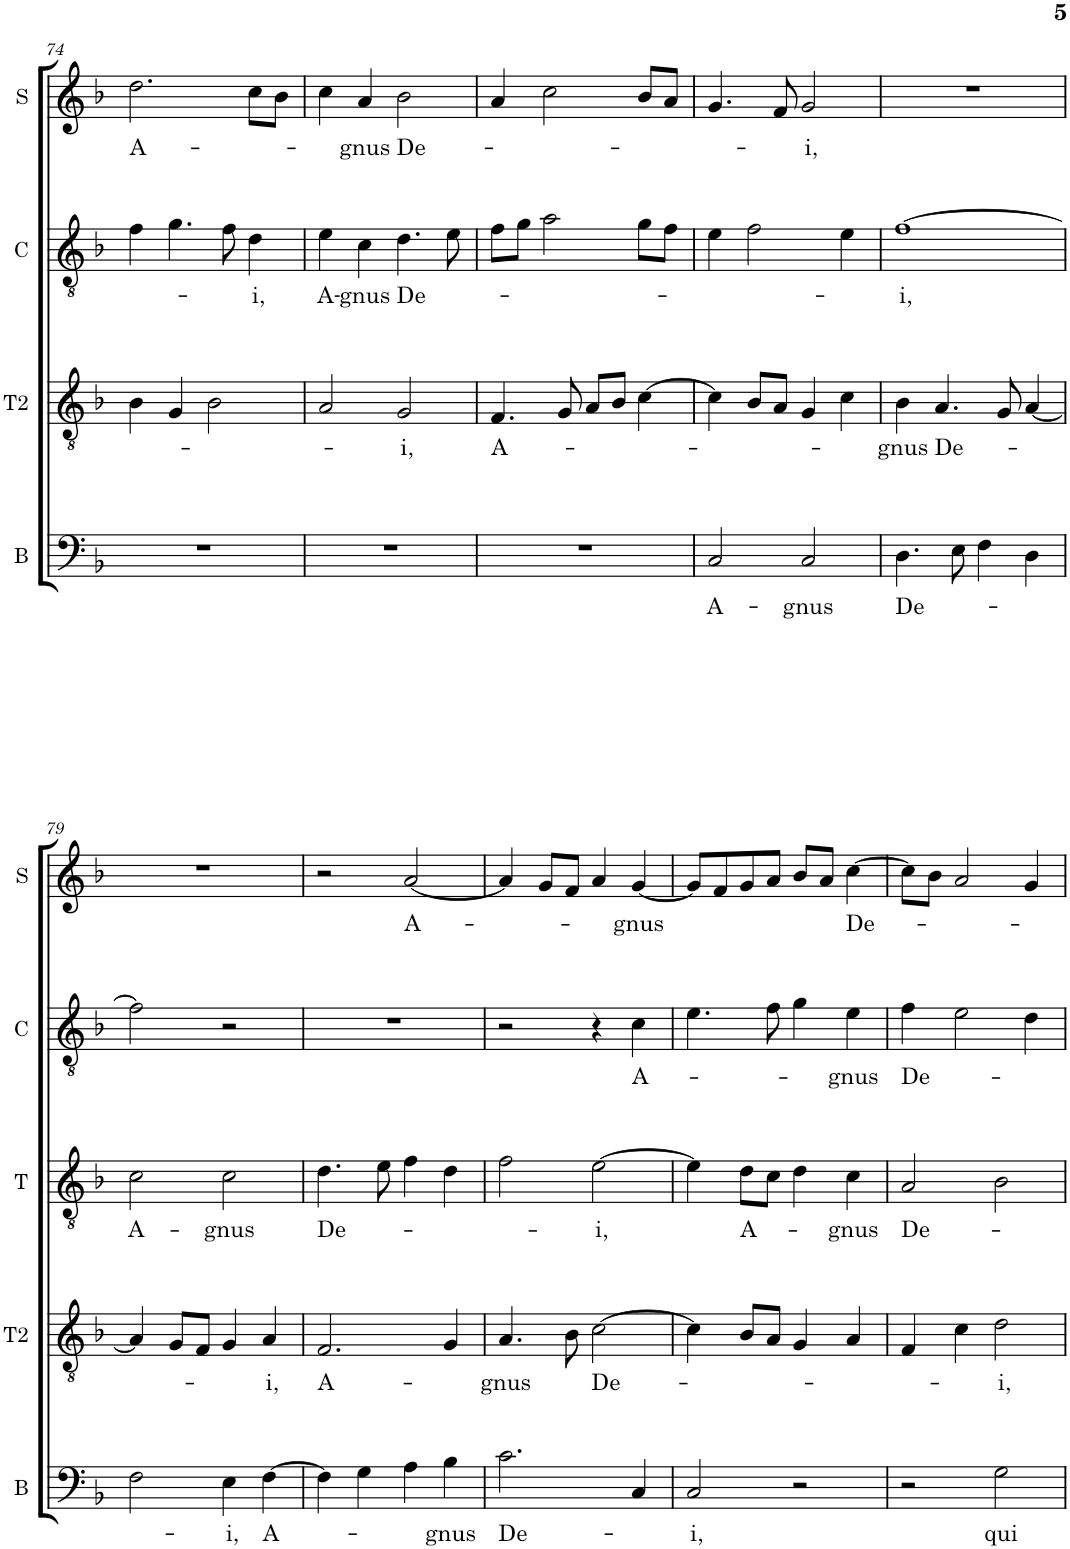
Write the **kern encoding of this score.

**kern	**text	**kern	**text	**kern	**text	**kern	**text	**kern	**text
*part5	*part5	*part4	*part4	*part3	*part3	*part2	*part2	*part1	*part1
*staff5	*staff5	*staff4	*staff4	*staff3	*staff3	*staff2	*staff2	*staff1	*staff1
*I"B	*	*I"T2	*	*I"T	*	*I"C	*	*I"S	*
*I'B	*	*I'T2	*	*I'T	*	*I'C	*	*I'S	*
!!LO:PB:g=z
*clefF4	*	*clefGv2	*	*clefGv2	*	*clefGv2	*	*clefG2	*
*	*	*Trd4c7	*	*	*	*	*	*	*
*k[b-]	*	*k[b-]	*	*k[b-]	*	*k[b-]	*	*k[b-]	*
*M2/2	*	*M2/2	*	*M2/2	*	*M2/2	*	*M2/2	*
*met(c|)	*	*met(c|)	*	*met(c|)	*	*met(c|)	*	*met(c|)	*
=74	=74	=74	=74	=74	=74	=74	=74	=74	=74
!	!	!	!	!	!	!	!	!	!LO:LY:b
1r	.	4B-\	.	1r	.	4f\	.	2.dd\	A-
.	.	4G/	.	.	.	4.g\	.	.	.
.	.	2B-\	.	.	.	.	.	.	.
.	.	.	.	.	.	8f\	.	.	.
!	!	!	!	!	!	!	!LO:LY:b	!	!
.	.	.	.	.	.	4d\	-i,	8cc\L	.
.	.	.	.	.	.	.	.	8b-\J	.
=75	=75	=75	=75	=75	=75	=75	=75	=75	=75
!	!	!	!	!	!	!	!LO:LY:b	!	!
1r	.	2A/	.	1r	.	4e\	A-	4cc\	.
!	!	!	!	!	!	!	!LO:LY:b	!	!LO:LY:b
.	.	.	.	.	.	4c\	-gnus	4a/	-gnus
!	!	!	!LO:LY:b	!	!	!	!LO:LY:b	!	!LO:LY:b
.	.	2G/	-i,	.	.	4.d\	De-	2b-\	De-
.	.	.	.	.	.	8e\	.	.	.
=76	=76	=76	=76	=76	=76	=76	=76	=76	=76
!	!	!	!LO:LY:b	!	!	!	!	!	!
1r	.	4.F/	A-	1r	.	8f\L	.	4a/	.
.	.	.	.	.	.	8g\J	.	.	.
.	.	.	.	.	.	2a\	.	2cc\	.
.	.	8G/	.	.	.	.	.	.	.
.	.	8A/L	.	.	.	.	.	.	.
.	.	8B-/J	.	.	.	.	.	.	.
.	.	[4c\	.	.	.	8g\L	.	8b-/L	.
.	.	.	.	.	.	8f\J	.	8a/J	.
=77	=77	=77	=77	=77	=77	=77	=77	=77	=77
!	!LO:LY:b	!	!	!	!	!	!	!	!
2C/	A-	4c\]	.	1r	.	4e\	.	4.g/	.
.	.	8B-/L	.	.	.	2f\	.	.	.
.	.	8A/J	.	.	.	.	.	8f/	.
!	!LO:LY:b	!	!	!	!	!	!	!	!LO:LY:b
2C/	-gnus	4G/	.	.	.	.	.	2g/	-i,
.	.	4c\	.	.	.	4e\	.	.	.
=78	=78	=78	=78	=78	=78	=78	=78	=78	=78
!	!LO:LY:b	!	!LO:LY:b	!	!	!	!LO:LY:b	!	!
4.D\	De-	4B-\	-gnus	1r	.	[1f	-i,	1r	.
!	!	!	!LO:LY:b	!	!	!	!	!	!
.	.	4.A/	De-	.	.	.	.	.	.
8E\	.	.	.	.	.	.	.	.	.
4F\	.	.	.	.	.	.	.	.	.
.	.	8G/	.	.	.	.	.	.	.
4D\	.	[4A/	.	.	.	.	.	.	.
!!LO:LB:g=z
=79	=79	=79	=79	=79	=79	=79	=79	=79	=79
!	!	!	!	!	!LO:LY:b	!	!	!	!
2F\	.	4A/]	.	2c\	A-	2f\]	.	1r	.
.	.	8G/L	.	.	.	.	.	.	.
.	.	8F/J	.	.	.	.	.	.	.
!	!LO:LY:b	!	!	!	!LO:LY:b	!	!	!	!
4E\	-i,	4G/	.	2c\	-gnus	2r	.	.	.
!	!LO:LY:b	!	!LO:LY:b	!	!	!	!	!	!
[4F\	A-	4A/	-i,	.	.	.	.	.	.
=80	=80	=80	=80	=80	=80	=80	=80	=80	=80
!	!	!	!LO:LY:b	!	!LO:LY:b	!	!	!	!
4F\]	.	2.F/	A-	4.d\	De-	1r	.	2r	.
4G\	.	.	.	.	.	.	.	.	.
.	.	.	.	8e\	.	.	.	.	.
!	!	!	!	!	!	!	!	!	!LO:LY:b
4A\	.	.	.	4f\	.	.	.	[2a/	A-
!	!LO:LY:b	!	!	!	!	!	!	!	!
4B-\	-gnus	4G/	.	4d\	.	.	.	.	.
=81	=81	=81	=81	=81	=81	=81	=81	=81	=81
!	!LO:LY:b	!	!LO:LY:b	!	!	!	!	!	!
2.c\	De-	4.A/	-gnus	2f\	.	2r	.	4a/]	.
.	.	.	.	.	.	.	.	8g/L	.
.	.	8B-\	.	.	.	.	.	8f/J	.
!	!	!	!LO:LY:b	!	!LO:LY:b	!	!	!	!
.	.	[2c\	De-	[2e\	-i,	4r	.	4a/	.
!	!	!	!	!	!	!	!LO:LY:b	!	!LO:LY:b
4C/	.	.	.	.	.	4c\	A-	[4g/	-gnus
=82	=82	=82	=82	=82	=82	=82	=82	=82	=82
!	!LO:LY:b	!	!	!	!	!	!	!	!
2C/	-i,	4c\]	.	4e\]	.	4.e\	.	8g/L]	.
.	.	.	.	.	.	.	.	8f/	.
!	!	!	!	!	!LO:LY:b	!	!	!	!
.	.	8B-/L	.	8d\L	A-	.	.	8g/	.
.	.	8A/J	.	8c\J	.	8f\	.	8a/J	.
2r	.	4G/	.	4d\	.	4g\	.	8b-/L	.
.	.	.	.	.	.	.	.	8a/J	.
!	!	!	!	!	!LO:LY:b	!	!LO:LY:b	!	!LO:LY:b
.	.	4A/	.	4c\	-gnus	4e\	-gnus	[4cc\	De-
=83	=83	=83	=83	=83	=83	=83	=83	=83	=83
!	!	!	!	!	!LO:LY:b	!	!LO:LY:b	!	!
2r	.	4F/	.	2A/	De-	4f\	De-	8cc\L]	.
.	.	.	.	.	.	.	.	8b-\J	.
.	.	4c\	.	.	.	2e\	.	2a/	.
!	!LO:LY:b	!	!LO:LY:b	!	!	!	!	!	!
2G\	qui	2d\	-i,	2B-\	.	.	.	.	.
.	.	.	.	.	.	4d\	.	4g/	.
=	=	=	=	=	=	=	=	=	=
*-	*-	*-	*-	*-	*-	*-	*-	*-	*-
